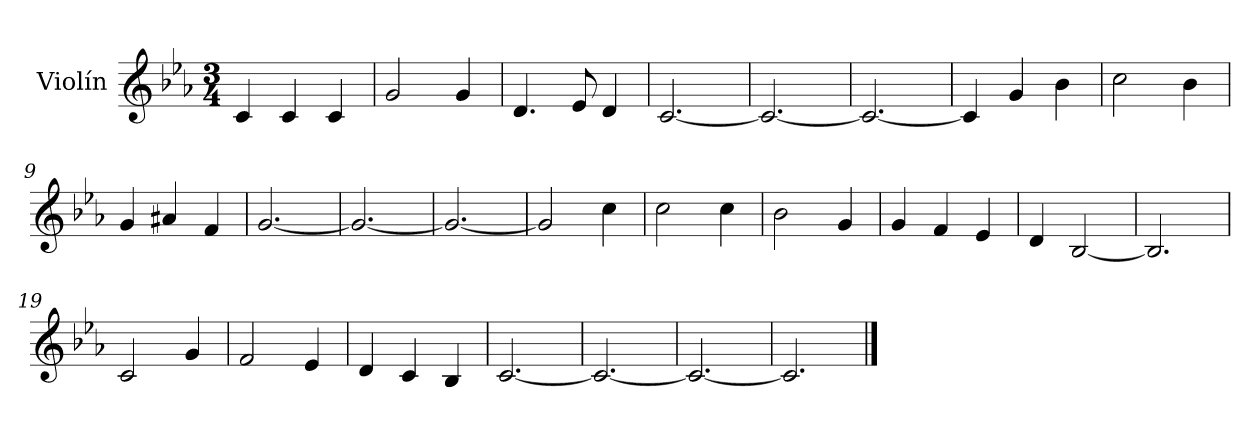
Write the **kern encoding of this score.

**kern
*part1
*staff1
*I"Violín
*I'Vln.
*clefG2
*k[b-e-a-]
*M3/4
*MM162
=1
4c/
4c/
4c/
=2
2g/
4g/
=3
4.d/
8e-/
4d/
=4
[2.c/
=5
2.c/_
=6
2.c/_
=7
4c/]
4g/
4b-\
=8
2cc\
4b-\
=9
4g/
4a#X/
4f/
=10
[2.g/
=11
2.g/_
=12
2.g/_
!!LO:LB:g=z
=13
2g/]
4cc\
=14
2cc\
4cc\
=15
2b-\
4g/
=16
4g/
4f/
4e-/
=17
4d/
[2B-/
=18
2.B-/]
=19
2c/
4g/
=20
2f/
4e-/
=21
4d/
4c/
4B-/
=22
[2.c/
=23
2.c/_
=24
2.c/_
=25
2.c/]
==
*-
